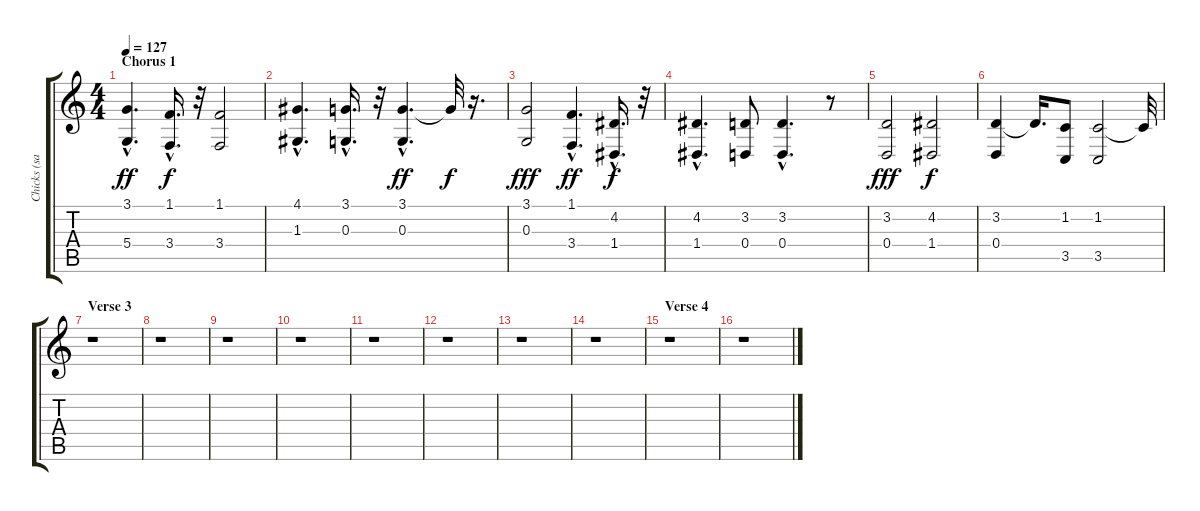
\track ("Chicks (sail away)" "Chicks (sa") {instrument pad4choir}
\staff {score tabs}
\tuning (E4 B3 G3 D3 A2 E2) {hide}
\ts (4 4)
\section ("" "Chorus 1")
\tempo 127
\clef g2
\ks c
(3.1{hac} 5.4{hac}).4{d dy ff} (1.1{hac} 3.4{hac}).16{d dy f} r.32 (1.1 3.4).2 |
(4.1{hac} 1.3{hac}).4{d} (3.1{hac} 0.3{hac}).16{d} r.32 (3.1{hac} 0.3{hac}).4{d dy ff} 3.1{t}.32{dy f} r.16{d} |
(3.1 0.3).2{dy fff} (1.1{hac} 3.4{hac}).4{d dy ff} (4.2{hac} 1.4{hac}).16{d dy f} r.32 |
(4.2{hac} 1.4{hac}).4{d} (3.2 0.4).8 (3.2{hac} 0.4{hac}).4{d} r.8 |
(3.2 0.4).2{dy fff} (4.2 1.4).2{dy f} |
(3.2 0.4).4 3.2{t}.16{d} (1.2 3.5).8 (1.2 3.5).2 1.2{t}.32 |
\section ("" "Verse 3")
r.1 |
r.1 |
r.1 |
r.1 |
r.1 |
r.1 |
r.1 |
r.1 |
\section ("" "Verse 4")
r.1 |
r.1
